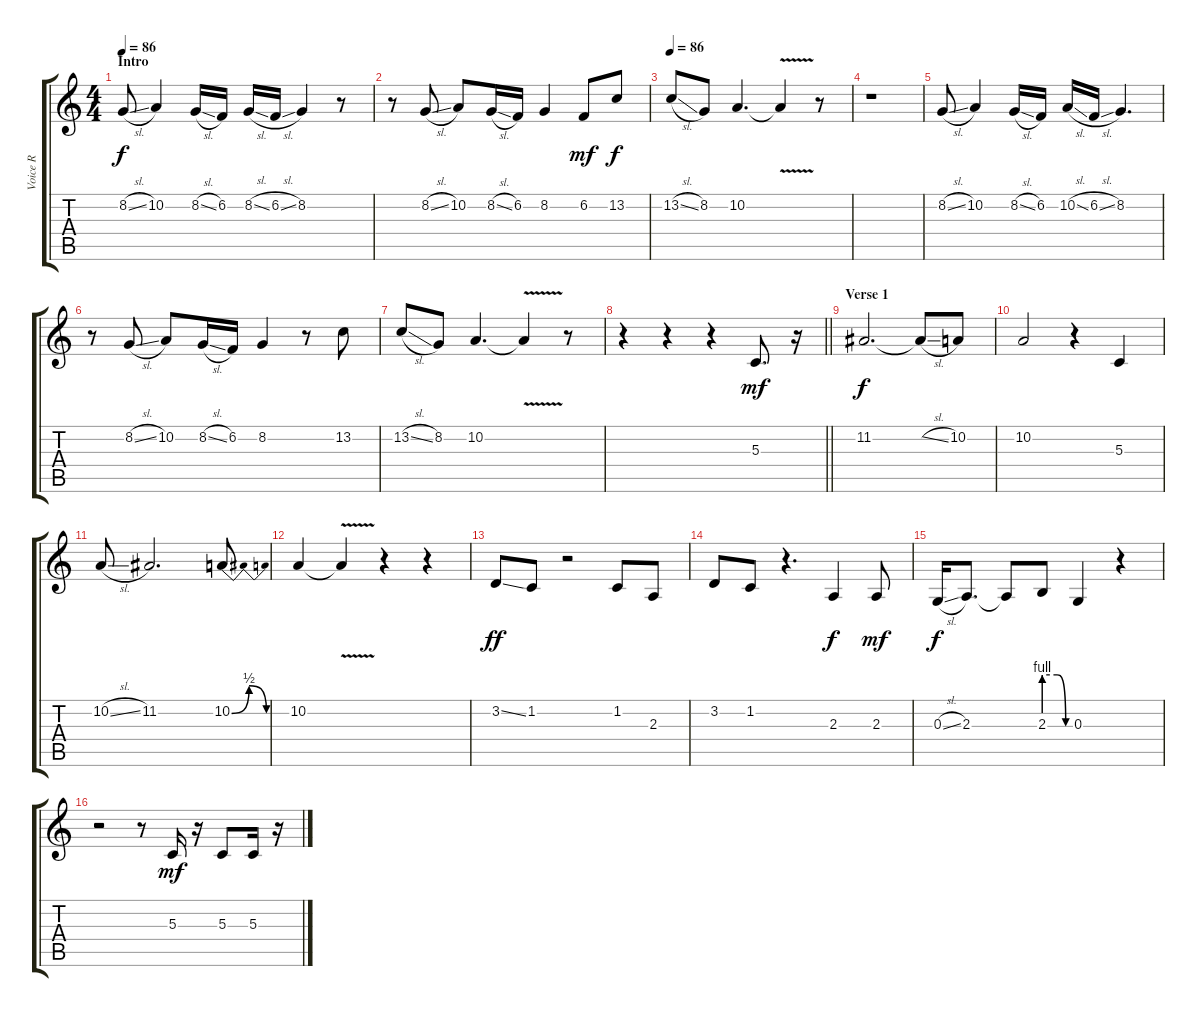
\track ("Voice R" "Voice R") {instrument viola}
\staff {score tabs}
\tuning (E4 B3 G3 D3 A2 E2) {hide}
\ts (4 4)
\section ("" "Intro")
\tempo 86
\tempo 84
\tempo 86
\clef g2
\ks c
8.2{sl}.8{dy f instrument viola} 10.2.4 8.2{sl}.16 6.2.16 8.2{sl}.16 6.2{sl}.16 8.2.4 r.8 |
r.8 8.2{sl}.8 10.2.8 8.2{sl}.16 6.2.16 8.2.4 6.2.8{dy mf} 13.2.8{dy f} |
\tempo 86
13.2{sl}.8 8.2.8 10.2.4{d} 10.2{v t}.4{volume 10} r.8 |
r.1{volume 16} |
8.2{sl}.8 10.2.4 8.2{sl}.16 6.2.16 10.2{sl}.16 6.2{sl}.16 8.2.4{d} |
r.8 8.2{sl}.8 10.2.8 8.2{sl}.16 6.2.16 8.2.4 r.8 13.2.8 |
13.2{sl}.8 8.2.8 10.2.4{d} 10.2{v t}.4{volume 10} r.8 |
\barLineRight lightlight
r.4{volume 16} r.4 r.4 5.3.8{d dy mf} r.16 |
\section ("" "Verse 1")
11.2.2{d dy f} 11.2{sl t}.8 10.2.8 |
10.2.2 r.4 5.3.4 |
10.2{sl}.8 11.2.2{d} 10.2{be (bendrelease 0 0 30 2 30 2 60 0)}.8 |
10.2.4 10.2{v t}.4{volume 11} r.4 r.4{volume 16} |
3.2{ss}.8{dy ff} 1.2.8 r.2 1.2.8 2.3.8 |
3.2.8 1.2.8 r.4{d} 2.3.4{dy f} 2.3.8{dy mf} |
0.3{sl}.16{dy f} 2.3.8{d} 2.3{t}.8 2.3{be (custom 0 4 30 4 50 0 60 0)}.8 0.3.4 r.4 |
r.2 r.8 5.3.16{dy mf} r.16 5.3.8 5.3.16 r.16
